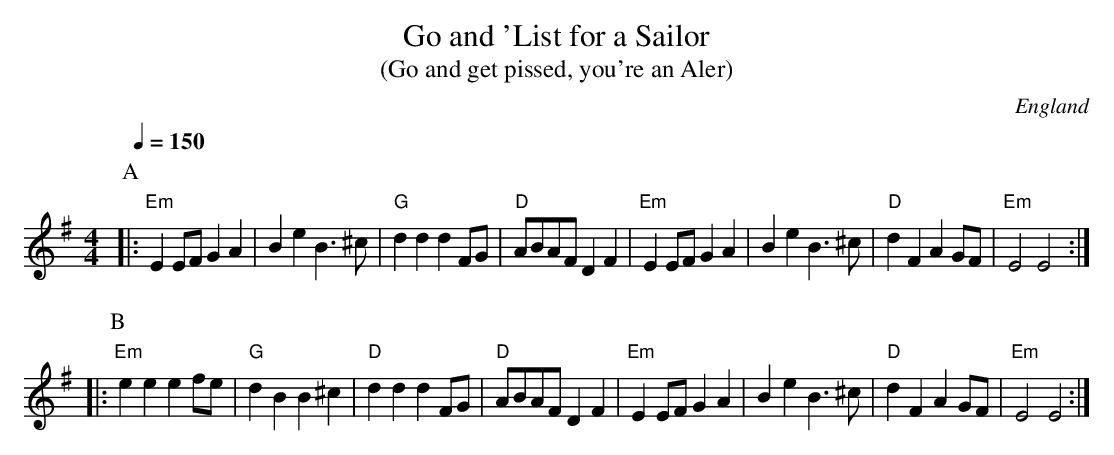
X:1
T:Go and 'List for a Sailor
T:(Go and get pissed, you're an Aler)
Q:1/4=150
O:England
M:4/4
K:G
P:A
|:"Em"E2EF G2A2|B2e2 B2>^c2|"G"d2d2 d2FG|"D"ABAF D2F2|\
"Em"E2EF G2A2|B2e2 B2>^c2|"D"d2F2 A2GF|"Em"E4 E4::
P:B
"Em"e2e2 e2fe|"G"d2B2 B2^c2|"D"d2d2 d2FG|"D"ABAF D2F2|\
"Em"E2EF G2A2|B2e2 B2>^c2|"D"d2F2 A2GF|"Em"E4 E4:|
